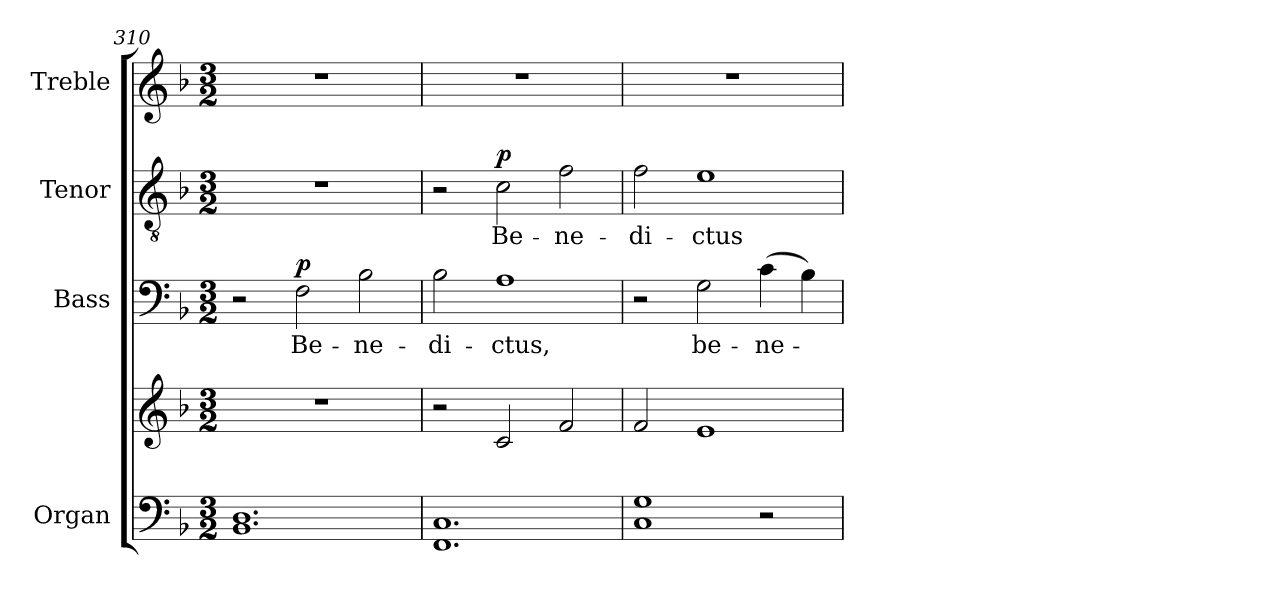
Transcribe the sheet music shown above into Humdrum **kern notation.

**kern	**kern	**kern	**text	**dynam	**kern	**text	**dynam	**kern
*part4	*part4	*part3	*part3	*part3	*part2	*part2	*part2	*part1
*staff5	*staff4	*staff3	*staff3	*staff3	*staff2	*staff2	*staff2	*staff1
*I"Organ	*	*I"Bass	*	*	*I"Tenor	*	*	*I"Treble
*I'Organ	*	*I'Bass	*	*	*I'Tenor	*	*	*I'Treble
*clefF4	*clefG2	*clefF4	*	*	*clefGv2	*	*	*clefG2
*k[b-]	*k[b-]	*k[b-]	*	*	*k[b-]	*	*	*k[b-]
*F:	*F:	*F:	*	*	*F:	*	*	*F:
*M3/2	*M3/2	*M3/2	*	*	*M3/2	*	*	*M3/2
=310	=310	=310	=310	=310	=310	=310	=310	=310
!	!LO:N:vis=1	!	!	!	!LO:N:vis=1	!	!	!LO:N:vis=1
1.BB- 1.D	1.r	2r	.	.	1.r	.	.	1.r
!	!	!	!LO:LY:b	!LO:DY:b	!	!	!	!
.	.	2F	Be-	p	.	.	.	.
!	!	!	!LO:LY:b	!	!	!	!	!
.	.	2B-	-ne-	.	.	.	.	.
=311	=311	=311	=311	=311	=311	=311	=311	=311
!	!	!	!LO:LY:b	!	!	!	!	!LO:N:vis=1
1.FF 1.C	2r	2B-	-di-	.	2r	.	.	1.r
!	!	!	!LO:LY:b	!	!	!LO:LY:b	!LO:DY:b	!
.	2c	1A	-ctus,	.	2c	Be-	p	.
!	!	!	!	!	!	!LO:LY:b	!	!
.	2f	.	.	.	2f	-ne-	.	.
=312	=312	=312	=312	=312	=312	=312	=312	=312
!	!	!	!	!	!	!LO:LY:b	!	!LO:N:vis=1
1C 1G	2f	2r	.	.	2f	-di-	.	1.r
!	!	!	!LO:LY:b	!	!	!LO:LY:b	!	!
.	1e	2G	be-	.	1e	-ctus	.	.
!	!	!	!LO:LY:b	!	!	!	!	!
2r	.	(>4c	-ne-	.	.	.	.	.
.	.	4B-)	.	.	.	.	.	.
=	=	=	=	=	=	=	=	=
*-	*-	*-	*-	*-	*-	*-	*-	*-
